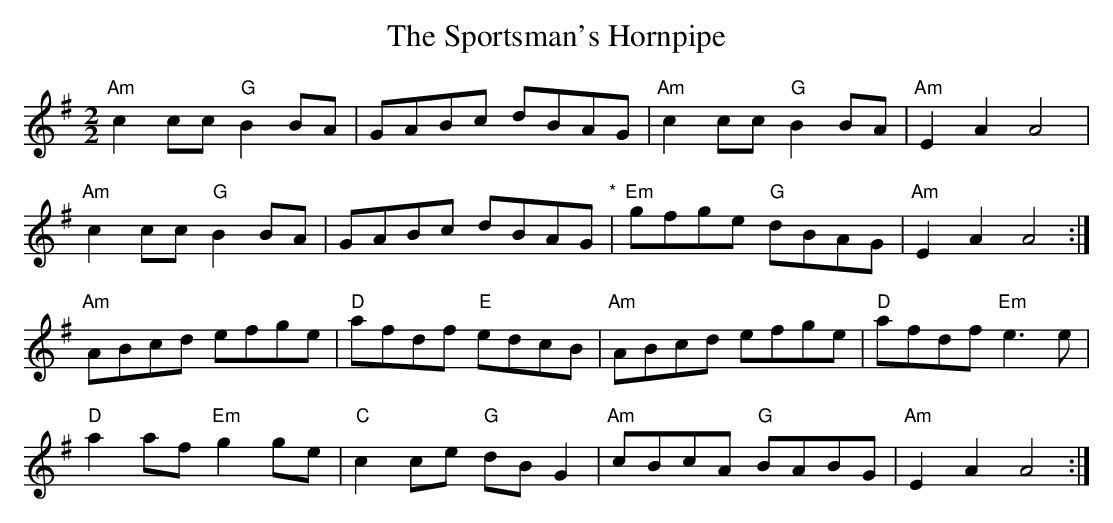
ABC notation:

X:1
T:The Sportsman's Hornpipe
M:2/2
L:1/8
K:G
"Am"c2cc "G"B2BA|GABc dBAG|"Am"c2cc "G"B2BA|"Am"E2A2 A4|
"Am"c2cc "G"B2BA|GABc dBAG"*"|"Em"gfge "G"dBAG|"Am"E2A2 A4:|
"Am"ABcd efge|"D"afdf "E"edcB|"Am"ABcd efge|"D"afdf "Em"e3e|
"D"a2af "Em"g2ge|"C"c2ce "G"dBG2|"Am"cBcA "G"BABG|"Am"E2A2 A4:|
